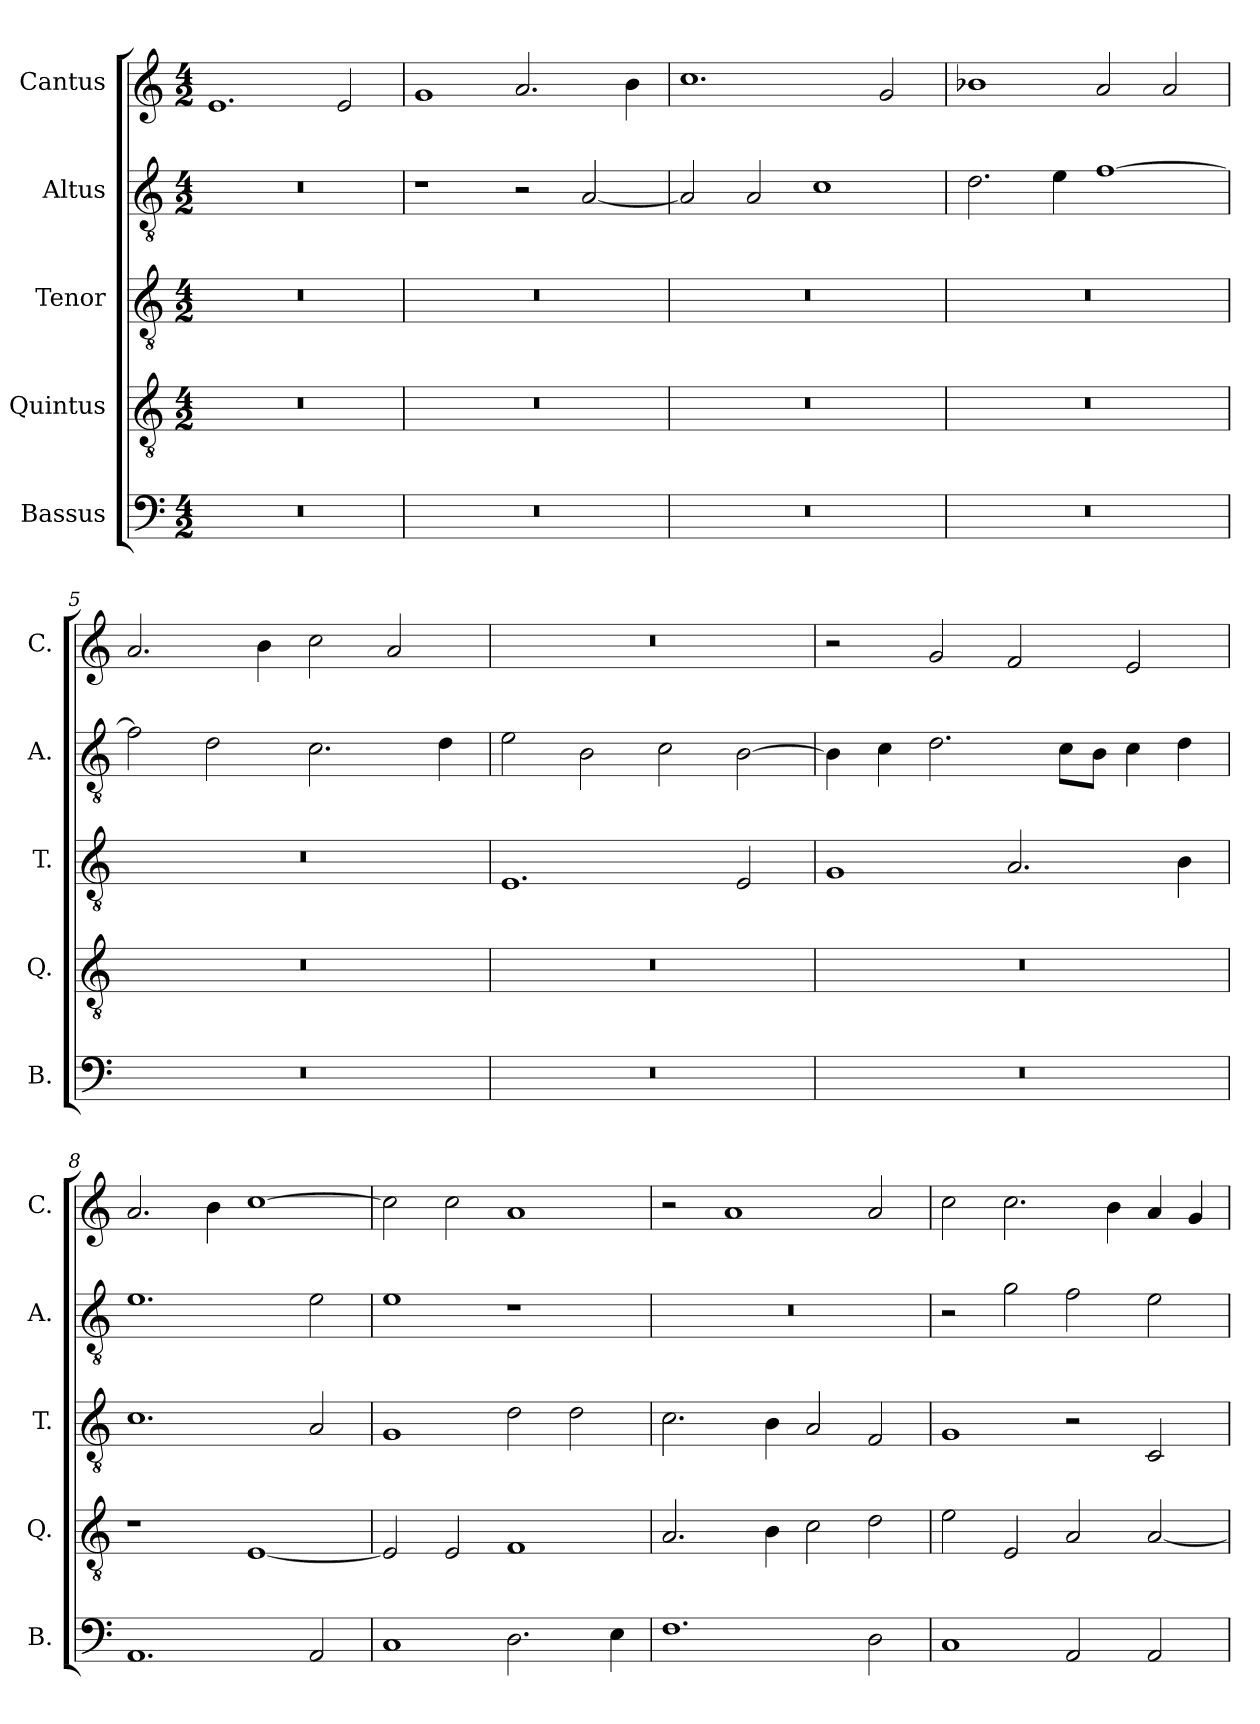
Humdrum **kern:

**kern	**kern	**kern	**kern	**kern
*part5	*part4	*part3	*part2	*part1
*staff5	*staff4	*staff3	*staff2	*staff1
*I"Bassus	*I"Quintus	*I"Tenor	*I"Altus	*I"Cantus
*I'B.	*I'Q.	*I'T.	*I'A.	*I'C.
*clefF4	*clefGv2	*clefGv2	*clefGv2	*clefG2
*k[]	*k[]	*k[]	*k[]	*k[]
*M4/2	*M4/2	*M4/2	*M4/2	*M4/2
=1	=1	=1	=1	=1
0r	0r	0r	0r	1.e
.	.	.	.	2e/
=2	=2	=2	=2	=2
0r	0r	0r	1r	1g
.	.	.	2r	2.a/
.	.	.	[2A/	.
.	.	.	.	4b\
=3	=3	=3	=3	=3
0r	0r	0r	2A/]	1.cc
.	.	.	2A/	.
.	.	.	1c	.
.	.	.	.	2g/
=4	=4	=4	=4	=4
0r	0r	0r	2.d\	1b-X
.	.	.	4e\	.
.	.	.	[1f	2a/
.	.	.	.	2a/
=5	=5	=5	=5	=5
0r	0r	0r	2f\]	2.a/
.	.	.	2d\	.
.	.	.	.	4b\
.	.	.	2.c\	2cc\
.	.	.	.	2a/
.	.	.	4d\	.
=6	=6	=6	=6	=6
0r	0r	1.E	2e\	0r
.	.	.	2B\	.
.	.	.	2c\	.
.	.	2E/	[2B\	.
=7	=7	=7	=7	=7
0r	0r	1G	4B\]	2r
.	.	.	4c\	.
.	.	.	2.d\	2g/
.	.	2.A/	.	2f/
.	.	.	8c\L	.
.	.	.	8B\J	.
.	.	.	4c\	2e/
.	.	4B\	4d\	.
=8	=8	=8	=8	=8
1.AA	1r	1.c	1.e	2.a/
.	.	.	.	4b\
.	[1E	.	.	[1cc
2AA/	.	2A/	2e\	.
=9	=9	=9	=9	=9
1C	2E/]	1G	1e	2cc\]
.	2E/	.	.	2cc\
2.D\	1F	2d\	1r	1a
.	.	2d\	.	.
4E\	.	.	.	.
=10	=10	=10	=10	=10
1.F	2.A/	2.c\	0r	2r
.	.	.	.	1a
.	4B\	4B\	.	.
.	2c\	2A/	.	.
2D\	2d\	2F/	.	2a/
=11	=11	=11	=11	=11
1C	2e\	1G	2r	2cc\
.	2E/	.	2g\	2.cc\
2AA/	2A/	2r	2f\	.
.	.	.	.	4b\
2AA/	[2A/	2C/	2e\	4a/
.	.	.	.	4g/
=	=	=	=	=
*-	*-	*-	*-	*-
